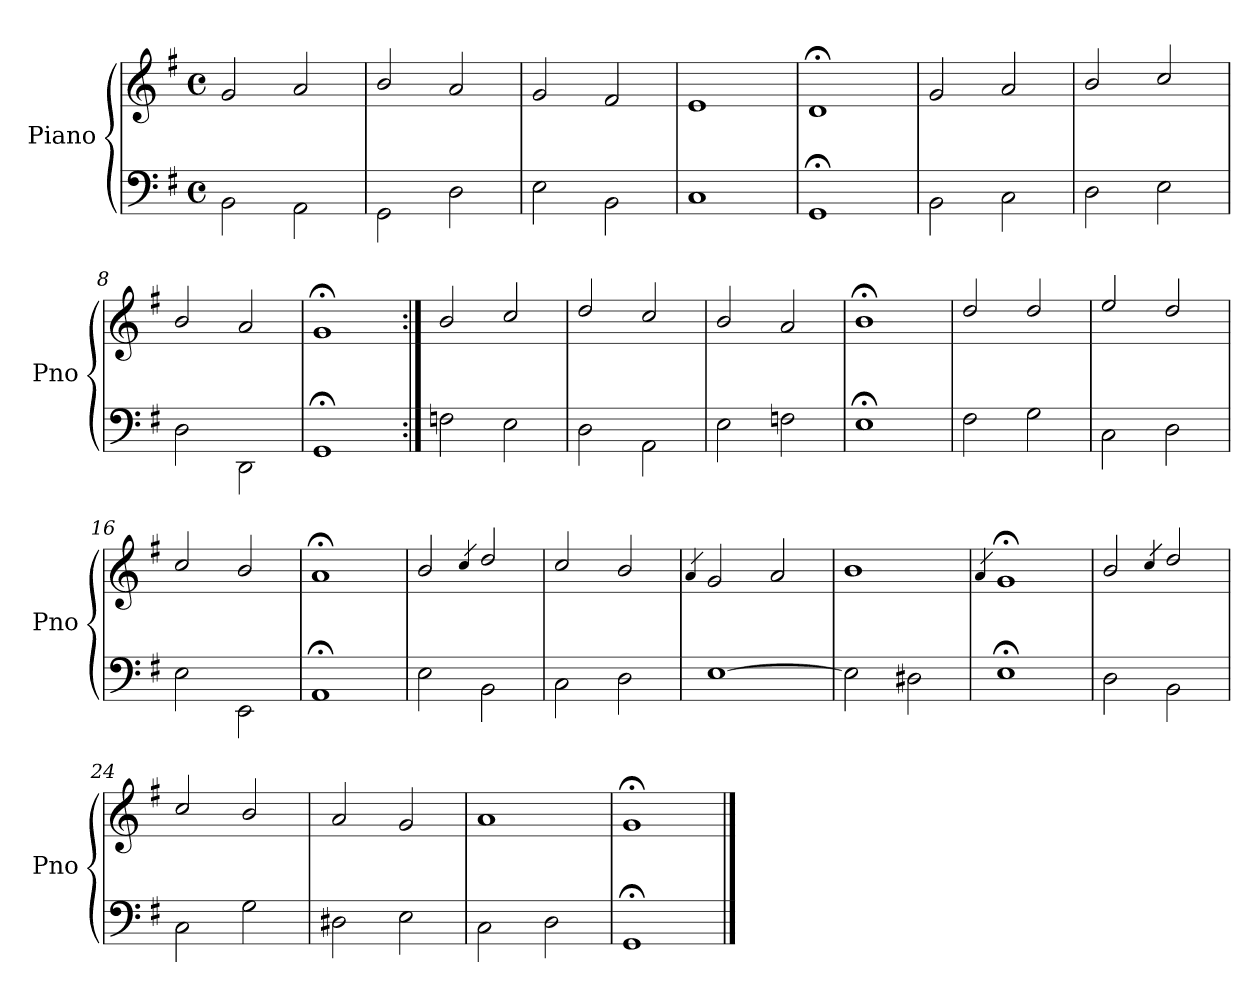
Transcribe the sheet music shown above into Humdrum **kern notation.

**kern	**kern
*part1	*part1
*staff2	*staff1
*I"Piano	*
*I'Pno	*
*clefF4	*clefG2
*k[f#]	*k[f#]
*G:	*G:
*M4/4	*M4/4
*met(c)	*met(c)
=1	=1
2BB\	2g/
2AA\	2a/
=2	=2
2GG\	2b/
2D\	2a/
=3	=3
2E\	2g/
2BB\	2f#/
=4	=4
1C\	1e/
=5	=5
1GG;\	1d;</
=6	=6
2BB\	2g/
2C\	2a/
=7	=7
2D\	2b/
2E\	2cc/
=8	=8
2D\	2b/
2DD\	2a/
=9	=9
1GG;\	1g;</
!!LO:LB:g=z
=10:|!	=10:|!
2Fn\	2b/
2E\	2cc/
=11	=11
2D\	2dd/
2AA\	2cc/
=12	=12
2E\	2b/
2Fn\	2a/
=13	=13
1E;\	1b;</
=14	=14
2F#\	2dd/
2G\	2dd/
=15	=15
2C\	2ee/
2D\	2dd/
=16	=16
2E\	2cc/
2EE\	2b/
=17	=17
1AA;\	1a;</
!!LO:PB:g=z
=18	=18
2E\	2b/
.	4qcc/
2BB\	2dd/
=19	=19
2C\	2cc/
2D\	2b/
=20	=20
.	4qa/
[<1E\	2g/
.	2a/
=21	=21
2E\]	1b/
2D#X\	.
=22	=22
.	4qa/
1E;\	1g;</
=23	=23
2D\	2b/
.	4qcc/
2BB\	2dd/
=24	=24
2C\	2cc/
2G\	2b/
=25	=25
2D#X\	2a/
2E\	2g/
=26	=26
2C\	1a/
2D\	.
=27	=27
1GG;\	1g;</
==	==
*-	*-
